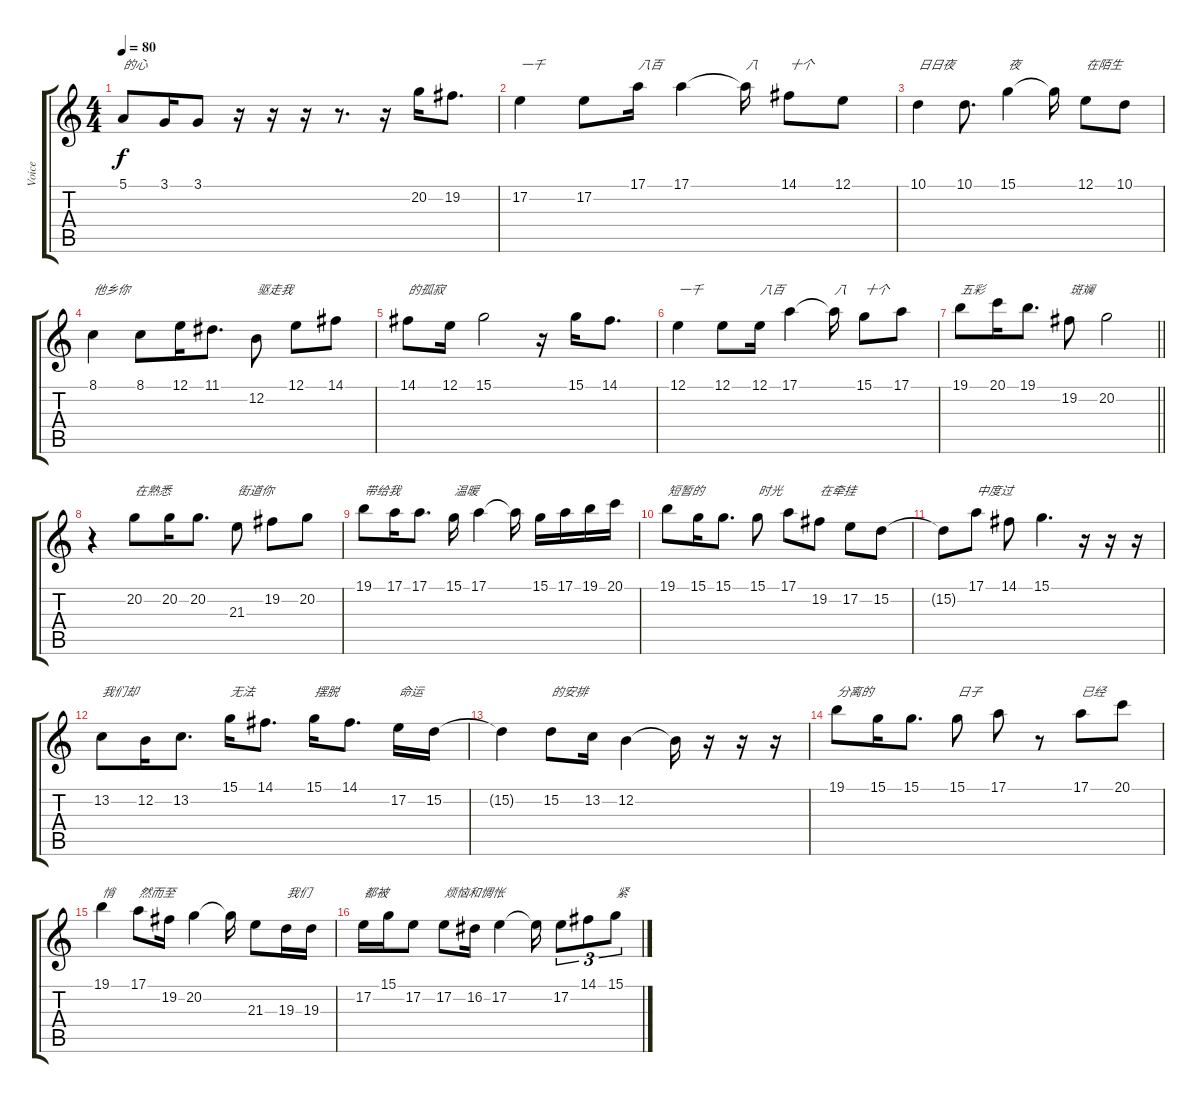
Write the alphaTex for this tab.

\track ("Voice" "Voice") {instrument vibraphone}
\staff {score tabs}
\tuning (E4 B3 G3 D3 A2 E2) {hide}
\ts (4 4)
\tempo 80
\clef g2
\ks c
5.1.8{txt "的心" dy f} 3.1.16 3.1.8 r.16 r.16 r.16 r.8{d} r.16 20.2.16 19.2.8{d} |
17.2.4{txt "一千"} 17.2.8 17.1.16{txt "八百"} 17.1.4 17.1{t}.16{txt "八"} 14.1.8{txt "十个"} 12.1.8 |
10.1.4{txt "日日夜"} 10.1.8{d} 15.1.4{txt "夜"} 15.1{t}.16 12.1.8{txt "在陌生"} 10.1.8 |
8.1.4{txt "他乡你"} 8.1.8 12.1.16 11.1.8{d} 12.2.8{txt "驱走我"} 12.1.8 14.1.8 |
14.1.8{txt "的孤寂"} 12.1.16 15.1.2 r.16 15.1.16 14.1.8{d} |
12.1.4{txt "一千"} 12.1.8 12.1.16{txt "八百"} 17.1.4 17.1{t}.16{txt "八"} 15.1.8{txt "十个"} 17.1.8 |
\barLineRight lightlight
19.1.8{txt "五彩"} 20.1.16 19.1.8{d} 19.2.8{txt "斑斓"} 20.2.2 |
r.4 20.2.8{txt "在熟悉"} 20.2.16 20.2.8{d} 21.3.8{txt "街道你"} 19.2.8 20.2.8 |
19.1.8{txt "带给我"} 17.1.16 17.1.8{d} 15.1.16{txt "温暖"} 17.1.4 17.1{t}.16 15.1.16 17.1.16 19.1.16 20.1.16 |
19.1.8{txt "短暂的"} 15.1.16 15.1.8{d} 15.1.8{txt "时光"} 17.1.8 19.2.8{txt "在牵挂"} 17.2.8 15.2.8 |
15.2{t}.8 17.1.8{txt "中度过"} 14.1.8 15.1.4{d} r.16 r.16 r.16 |
13.2.8{txt "我们却"} 12.2.16 13.2.8{d} 15.1.16{txt "无法"} 14.1.8{d} 15.1.16{txt "摆脱"} 14.1.8{d} 17.2.16{txt "命运"} 15.2.16 |
15.2{t}.4 15.2.8{txt "的安排"} 13.2.16 12.2.4 12.2{t}.16 r.16 r.16 r.16 |
19.1.8{txt "分离的"} 15.1.16 15.1.8{d} 15.1.8{txt "日子"} 17.1.8 r.8 17.1.8{txt "已经"} 20.1.8 |
19.1.4{txt "悄"} 17.1.8{txt "然而至"} 19.2.16 20.2.4 20.2{t}.16 21.3.8 19.3.16{txt "我们"} 19.3.16 |
17.2.16{txt "都被"} 15.1.16 17.2.8 17.2.8{txt "烦恼和惆怅"} 16.2.16 17.2.4 17.2{t}.16 17.2.8{tu (3 2)} 14.1.8{tu (3 2)} 15.1.8{tu (3 2) txt "紧"}
